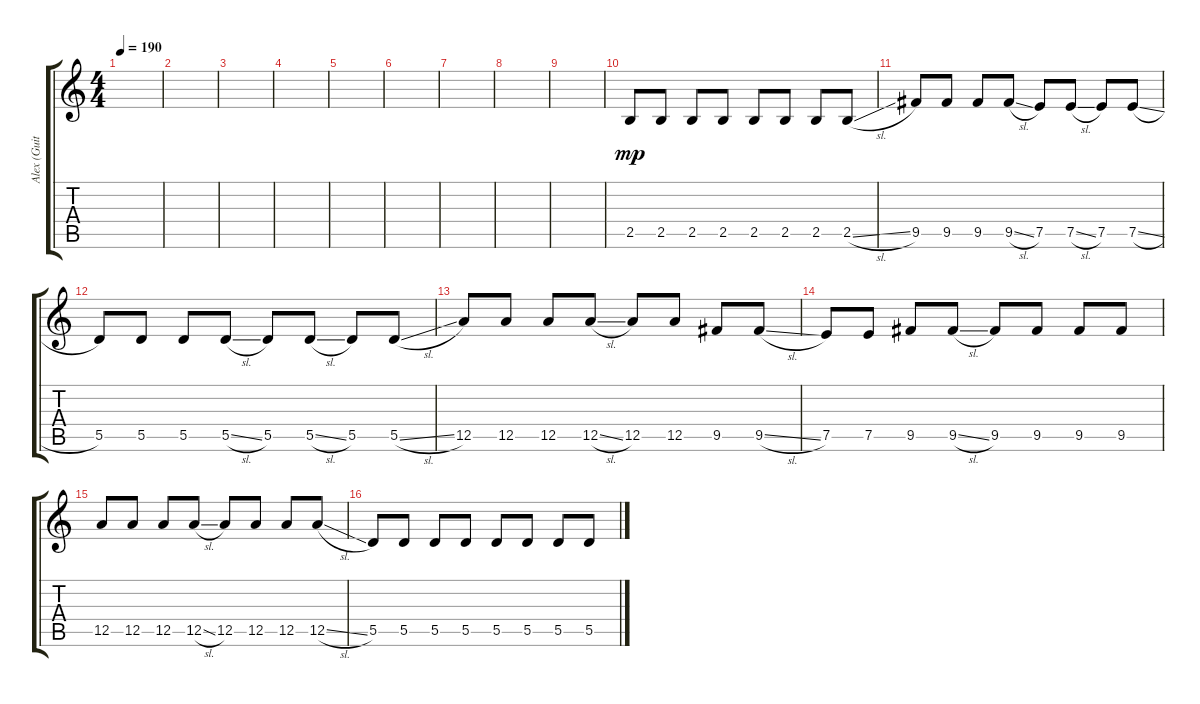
\track ("Alex (Guitar I)" "Alex (Guit") {instrument electricguitarclean}
\staff {score tabs}
\tuning (E4 B3 G3 D3 A2 E2) {hide}
\ts (4 4)
\tempo 190
\clef g2
\ks c
|
|
|
|
|
|
|
|
|
2.5.8{dy mp volume 16 instrument overdrivenguitar} 2.5.8 2.5.8 2.5.8 2.5.8 2.5.8 2.5.8 2.5{sl}.8 |
9.5.8 9.5.8 9.5.8 9.5{sl}.8 7.5.8 7.5{sl}.8 7.5.8 7.5{sl}.8 |
5.5.8 5.5.8 5.5.8 5.5{sl}.8 5.5.8 5.5{sl}.8 5.5.8 5.5{sl}.8 |
12.5.8 12.5.8 12.5.8 12.5{sl}.8 12.5.8 12.5.8 9.5.8 9.5{sl}.8 |
7.5.8 7.5.8 9.5.8 9.5{sl}.8 9.5.8 9.5.8 9.5.8 9.5.8 |
12.5.8 12.5.8 12.5.8 12.5{sl}.8 12.5.8 12.5.8 12.5.8 12.5{sl}.8 |
5.5.8 5.5.8 5.5.8 5.5.8 5.5.8 5.5.8 5.5.8 5.5{sl}.8
